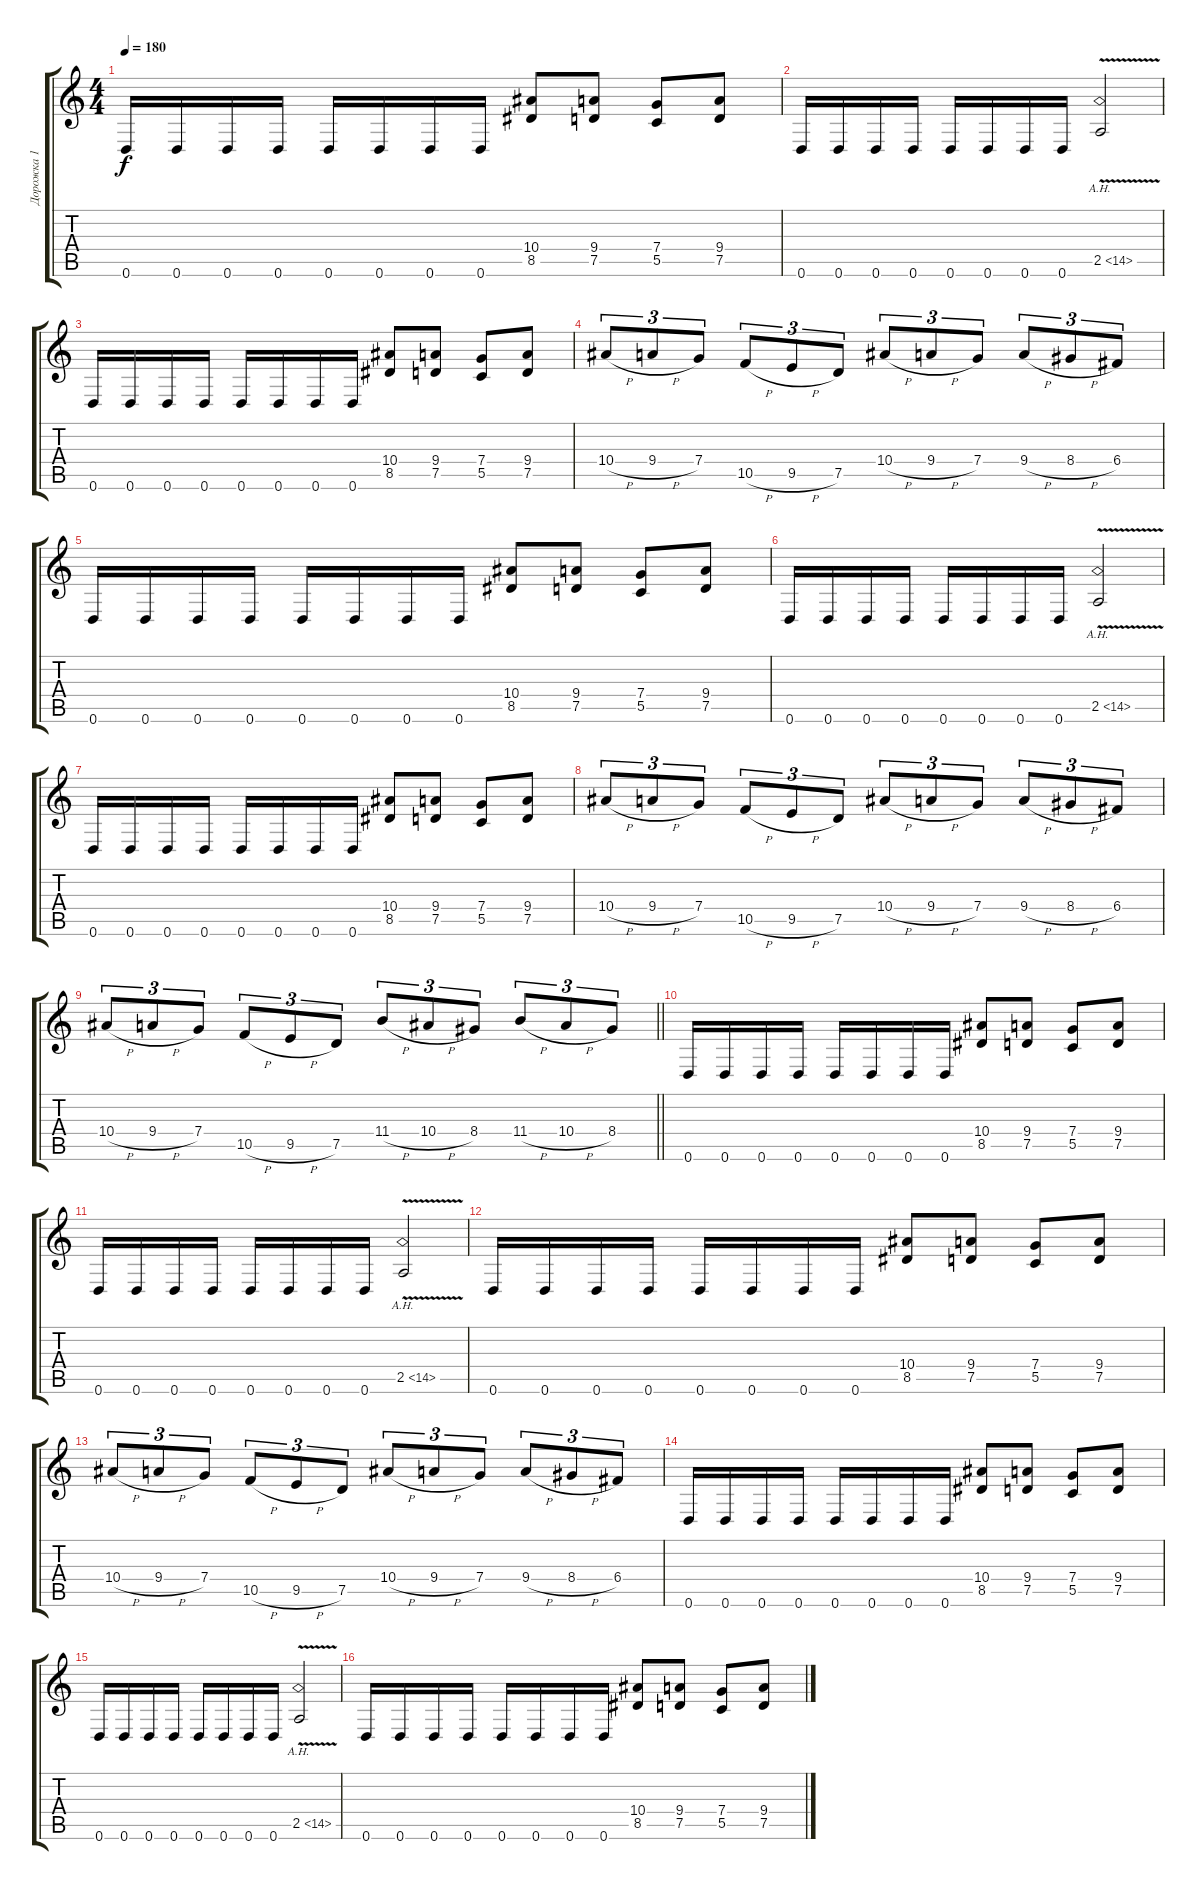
\track ("Дорожка 1" "Дорожка 1") {instrument distortionguitar}
\staff {score tabs}
\tuning (D4 A3 F3 C3 G2 D2) {hide}
\ts (4 4)
\tempo 180
\clef g2
\ks c
0.6.16{dy f instrument distortionguitar} 0.6.16 0.6.16 0.6.16 0.6.16 0.6.16 0.6.16 0.6.16 (10.4 8.5).8 (9.4 7.5).8 (7.4 5.5).8 (9.4 7.5).8 |
0.6.16 0.6.16 0.6.16 0.6.16 0.6.16 0.6.16 0.6.16 0.6.16 2.5{ah 12 v}.2 |
0.6.16 0.6.16 0.6.16 0.6.16 0.6.16 0.6.16 0.6.16 0.6.16 (10.4 8.5).8 (9.4 7.5).8 (7.4 5.5).8 (9.4 7.5).8 |
10.4{h}.8{tu (3 2)} 9.4{h}.8{tu (3 2)} 7.4.8{tu (3 2)} 10.5{h}.8{tu (3 2)} 9.5{h}.8{tu (3 2)} 7.5.8{tu (3 2)} 10.4{h}.8{tu (3 2)} 9.4{h}.8{tu (3 2)} 7.4.8{tu (3 2)} 9.4{h}.8{tu (3 2)} 8.4{h}.8{tu (3 2)} 6.4.8{tu (3 2)} |
0.6.16 0.6.16 0.6.16 0.6.16 0.6.16 0.6.16 0.6.16 0.6.16 (10.4 8.5).8 (9.4 7.5).8 (7.4 5.5).8 (9.4 7.5).8 |
0.6.16 0.6.16 0.6.16 0.6.16 0.6.16 0.6.16 0.6.16 0.6.16 2.5{ah 12 v}.2 |
0.6.16 0.6.16 0.6.16 0.6.16 0.6.16 0.6.16 0.6.16 0.6.16 (10.4 8.5).8 (9.4 7.5).8 (7.4 5.5).8 (9.4 7.5).8 |
10.4{h}.8{tu (3 2)} 9.4{h}.8{tu (3 2)} 7.4.8{tu (3 2)} 10.5{h}.8{tu (3 2)} 9.5{h}.8{tu (3 2)} 7.5.8{tu (3 2)} 10.4{h}.8{tu (3 2)} 9.4{h}.8{tu (3 2)} 7.4.8{tu (3 2)} 9.4{h}.8{tu (3 2)} 8.4{h}.8{tu (3 2)} 6.4.8{tu (3 2)} |
\barLineRight lightlight
10.4{h}.8{tu (3 2)} 9.4{h}.8{tu (3 2)} 7.4.8{tu (3 2)} 10.5{h}.8{tu (3 2)} 9.5{h}.8{tu (3 2)} 7.5.8{tu (3 2)} 11.4{h}.8{tu (3 2)} 10.4{h}.8{tu (3 2)} 8.4.8{tu (3 2)} 11.4{h}.8{tu (3 2)} 10.4{h}.8{tu (3 2)} 8.4.8{tu (3 2)} |
0.6.16 0.6.16 0.6.16 0.6.16 0.6.16 0.6.16 0.6.16 0.6.16 (10.4 8.5).8 (9.4 7.5).8 (7.4 5.5).8 (9.4 7.5).8 |
0.6.16 0.6.16 0.6.16 0.6.16 0.6.16 0.6.16 0.6.16 0.6.16 2.5{ah 12 v}.2 |
0.6.16 0.6.16 0.6.16 0.6.16 0.6.16 0.6.16 0.6.16 0.6.16 (10.4 8.5).8 (9.4 7.5).8 (7.4 5.5).8 (9.4 7.5).8 |
10.4{h}.8{tu (3 2)} 9.4{h}.8{tu (3 2)} 7.4.8{tu (3 2)} 10.5{h}.8{tu (3 2)} 9.5{h}.8{tu (3 2)} 7.5.8{tu (3 2)} 10.4{h}.8{tu (3 2)} 9.4{h}.8{tu (3 2)} 7.4.8{tu (3 2)} 9.4{h}.8{tu (3 2)} 8.4{h}.8{tu (3 2)} 6.4.8{tu (3 2)} |
0.6.16 0.6.16 0.6.16 0.6.16 0.6.16 0.6.16 0.6.16 0.6.16 (10.4 8.5).8 (9.4 7.5).8 (7.4 5.5).8 (9.4 7.5).8 |
0.6.16 0.6.16 0.6.16 0.6.16 0.6.16 0.6.16 0.6.16 0.6.16 2.5{ah 12 v}.2 |
0.6.16 0.6.16 0.6.16 0.6.16 0.6.16 0.6.16 0.6.16 0.6.16 (10.4 8.5).8 (9.4 7.5).8 (7.4 5.5).8 (9.4 7.5).8
